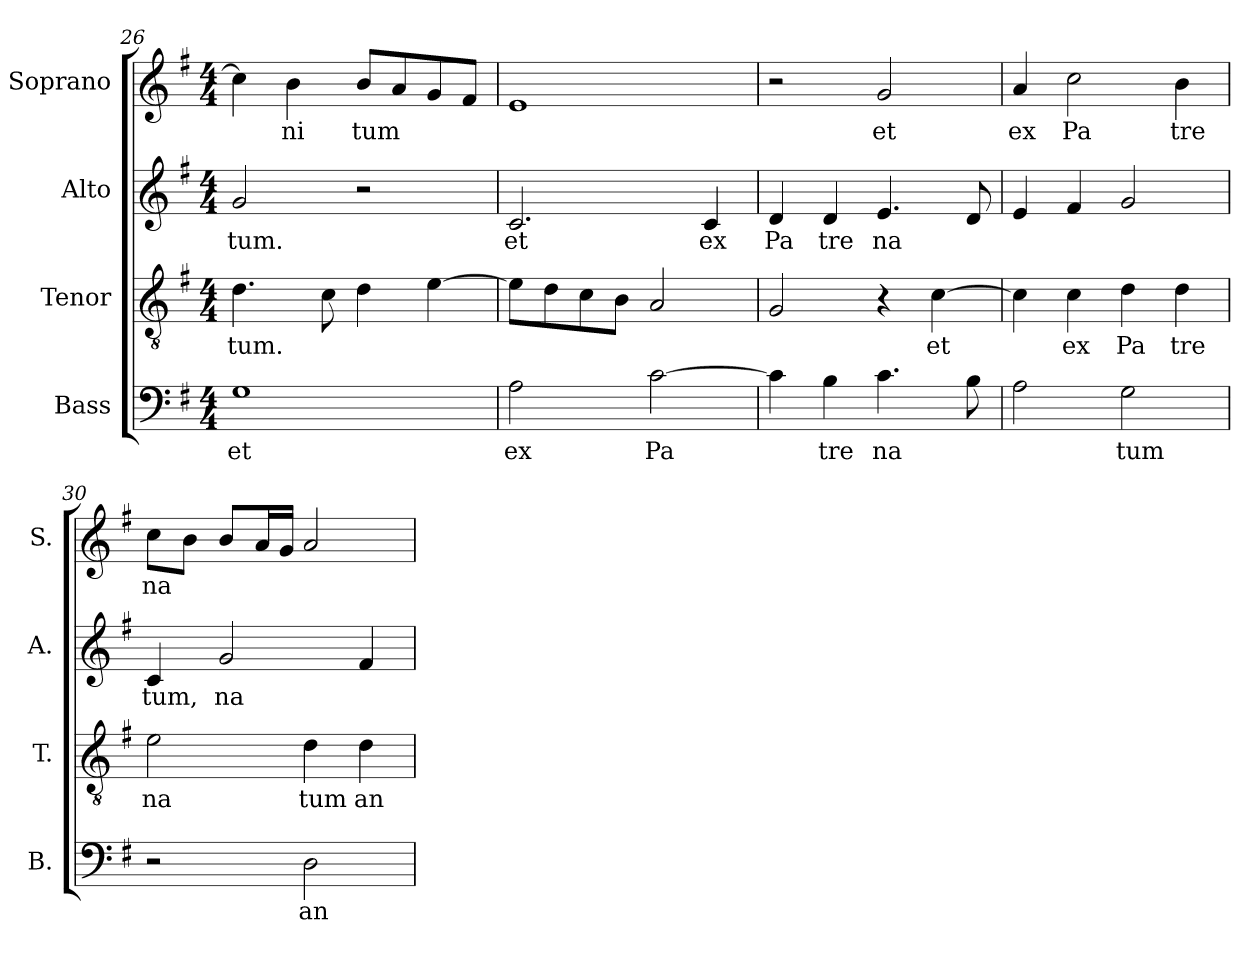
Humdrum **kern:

**kern	**text	**kern	**text	**kern	**text	**kern	**text
*part4	*part4	*part3	*part3	*part2	*part2	*part1	*part1
*staff4	*staff4	*staff3	*staff3	*staff2	*staff2	*staff1	*staff1
*I"Bass	*	*I"Tenor	*	*I"Alto	*	*I"Soprano	*
*I'B.	*	*I'T.	*	*I'A.	*	*I'S.	*
*clefF4	*	*clefGv2	*	*clefG2	*	*clefG2	*
*	*	*ITrd7c12	*	*	*	*	*
*k[f#]	*	*k[f#]	*	*k[f#]	*	*k[f#]	*
*G:	*	*G:	*	*G:	*	*G:	*
*M4/4	*	*M4/4	*	*M4/4	*	*M4/4	*
=26	=26	=26	=26	=26	=26	=26	=26
!	!LO:LY:b:color=#000000	!	!	!	!	!	!
!	!	!	!LO:LY:b:color=#000000	!	!	!	!
!	!	!	!	!	!LO:LY:b:color=#000000	!	!
1Gi	et	4.Di\	tum.	2gi/	tum.	4cci\]	.
!	!	!	!	!	!	!	!LO:LY:b:color=#000000
.	.	.	.	.	.	4bi\	ni
.	.	8Ci\	.	.	.	.	.
!	!	!	!	!	!	!	!LO:LY:b:color=#000000
.	.	4Di\	.	2r	.	8bi/L	tum
.	.	.	.	.	.	8ai/	.
.	.	[4Ei\	.	.	.	8gi/	.
.	.	.	.	.	.	8f#i/J	.
=27	=27	=27	=27	=27	=27	=27	=27
!	!LO:LY:b:color=#000000	!	!	!	!	!	!
!	!	!	!	!	!LO:LY:b:color=#000000	!	!
2Ai\	ex	8Ei\L]	.	2.ci/	et	1ei	.
.	.	8Di\	.	.	.	.	.
.	.	8Ci\	.	.	.	.	.
.	.	8BBi\J	.	.	.	.	.
!	!LO:LY:b:color=#000000	!	!	!	!	!	!
[2ci\	Pa	2AAi/	.	.	.	.	.
!	!	!	!	!	!LO:LY:b:color=#000000	!	!
.	.	.	.	4ci/	ex	.	.
=28	=28	=28	=28	=28	=28	=28	=28
!	!	!	!	!	!LO:LY:b:color=#000000	!	!
4ci\]	.	2GGi/	.	4di/	Pa	2r	.
!	!LO:LY:b:color=#000000	!	!	!	!	!	!
!	!	!	!	!	!LO:LY:b:color=#000000	!	!
4Bi\	tre	.	.	4di/	tre	.	.
!	!LO:LY:b:color=#000000	!	!	!	!	!	!
!	!	!	!	!	!LO:LY:b:color=#000000	!	!
!	!	!	!	!	!	!	!LO:LY:b:color=#000000
4.ci\	na	4r	.	4.ei/	na	2gi/	et
!	!	!	!LO:LY:b:color=#000000	!	!	!	!
.	.	[4Ci\	et	.	.	.	.
8Bi\	.	.	.	8di/	.	.	.
=29	=29	=29	=29	=29	=29	=29	=29
!	!	!	!	!	!	!	!LO:LY:b:color=#000000
2Ai\	.	4Ci\]	.	4ei/	.	4ai/	ex
!	!	!	!LO:LY:b:color=#000000	!	!	!	!
!	!	!	!	!	!	!	!LO:LY:b:color=#000000
.	.	4Ci\	ex	4f#i/	.	2cci\	Pa
!	!LO:LY:b:color=#000000	!	!	!	!	!	!
!	!	!	!LO:LY:b:color=#000000	!	!	!	!
2Gi\	tum	4Di\	Pa	2gi/	.	.	.
!	!	!	!LO:LY:b:color=#000000	!	!	!	!
!	!	!	!	!	!	!	!LO:LY:b:color=#000000
.	.	4Di\	tre	.	.	4bi\	tre
=30	=30	=30	=30	=30	=30	=30	=30
!	!	!	!LO:LY:b:color=#000000	!	!	!	!
!	!	!	!	!	!LO:LY:b:color=#000000	!	!
!	!	!	!	!	!	!	!LO:LY:b:color=#000000
2r	.	2Ei\	na	4ci/	tum,	8cci\L	na
.	.	.	.	.	.	8bi\J	.
!	!	!	!	!	!LO:LY:b:color=#000000	!	!
.	.	.	.	2gi/	na	8bi/L	.
.	.	.	.	.	.	16ai/L	.
.	.	.	.	.	.	16gi/JJ	.
!	!LO:LY:b:color=#000000	!	!	!	!	!	!
!	!	!	!LO:LY:b:color=#000000	!	!	!	!
2Di\	an	4Di\	tum	.	.	2ai/	.
!	!	!	!LO:LY:b:color=#000000	!	!	!	!
.	.	4Di\	an	4f#i/	.	.	.
=	=	=	=	=	=	=	=
*-	*-	*-	*-	*-	*-	*-	*-
